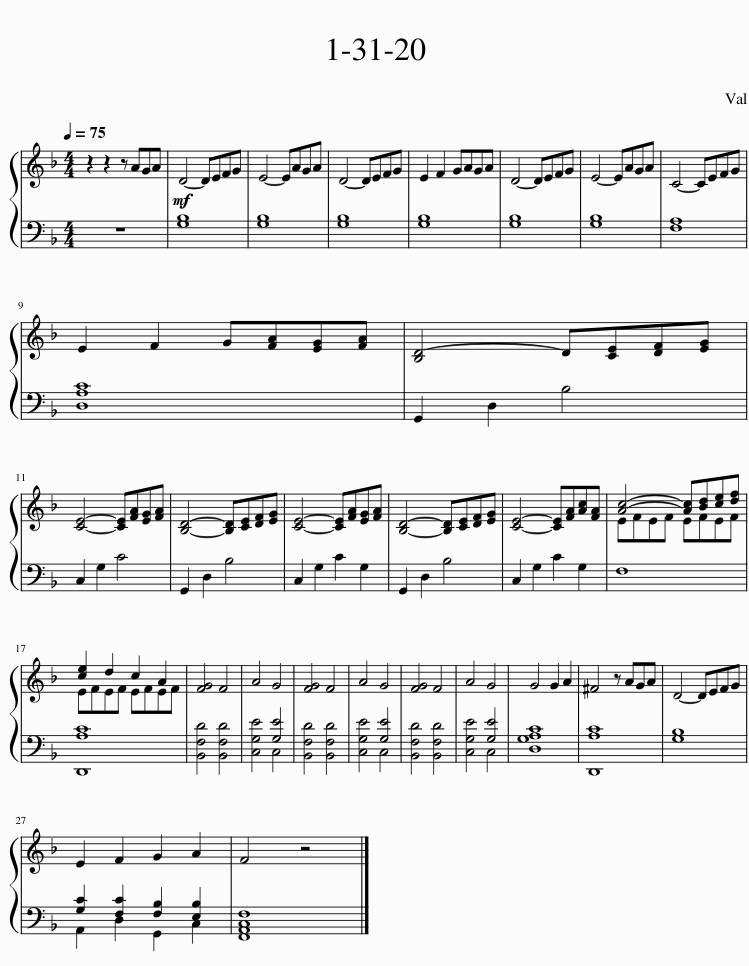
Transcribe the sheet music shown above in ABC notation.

X:1
%%score { ( 1 3 ) | ( 2 4 ) }
L:1/8
Q:1/4=75
M:4/4
I:linebreak $
K:F
V:1 treble
V:3 treble
V:2 bass
V:4 bass
V:1
 z2 z2 z AGA |!mf! D4- DEFG | E4- EAGA | D4- DEFG | E2 F2 GAGA | %5
 D4- DEFG | E4- EAGA | C4- CEFG |$ E2 F2 G[FA][EG][FA] | [B,D-]4 D[CE][DF][EG] |$ %10
 [CE]4- [CE][FA][EG][FA] | [B,D]4- [B,D][CE][DF][EG] | [CE]4- [CE][FA][EG][FA] | [B,D]4- [B,D][CE][DF][EG] | [CE]4- [CE][FA][Ac][FA] | %15
 [Ac]4- [Ac][Bd][ce][df] |$ [ce]2 d2 c2 A2 | [FG]4 F4 | A4 G4 | [FG]4 F4 | %20
 A4 G4 | [FG]4 F4 | A4 G4 | G4 G2 A2 | ^F4 z AGA | %25
 D4- DEFG |$ E2 F2 G2 A2 | F4 z4 |] %28
V:2
 z8 | [G,B,]8 | [G,B,]8 | [G,B,]8 | [G,B,]8 | %5
 [G,B,]8 | [G,B,]8 | [F,A,]8 |$ [D,A,C]8 | G,,2 D,2 B,4 |$ %10
 C,2 G,2 C4 | G,,2 D,2 B,4 | C,2 G,2 C2 G,2 | G,,2 D,2 B,4 | C,2 G,2 C2 G,2 | %15
 F,8 |$ [D,,A,C]8 | [B,,F,D]4 [B,,F,D]4 | [C,G,E]4 [G,E]4 | [B,,F,D]4 [B,,F,D]4 | %20
 [C,G,E]4 [G,E]4 | [B,,F,D]4 [B,,F,D]4 | [C,G,E]4 [G,E]4 | [D,G,A,C]8 | [D,,A,C]8 | %25
 [G,B,]8 |$ [G,C]2 [F,C]2 [F,B,]2 [E,B,]2 | [F,,A,,C,F,]8 |] %28
V:3
 x8 | x8 | x8 | x8 | x8 | %5
 x8 | x8 | x8 |$ x8 | x8 |$ %10
 x8 | x8 | x8 | x8 | x8 | %15
 EFEF EFEF |$ EFEF EFEF | x8 | x8 | x8 | %20
 x8 | x8 | x8 | x8 | x8 | %25
 x8 |$ x8 | x8 |] %28
V:4
 x8 | x8 | x8 | x8 | x8 | %5
 x8 | x8 | x8 |$ x8 | x8 |$ %10
 x8 | x8 | x8 | x8 | x8 | %15
 x8 |$ x8 | x8 | x4 C,4 | x8 | %20
 x4 C,4 | x8 | x4 C,4 | x8 | x8 | %25
 x8 |$ A,,2 D,2 G,,2 C,2 | x8 |] %28
